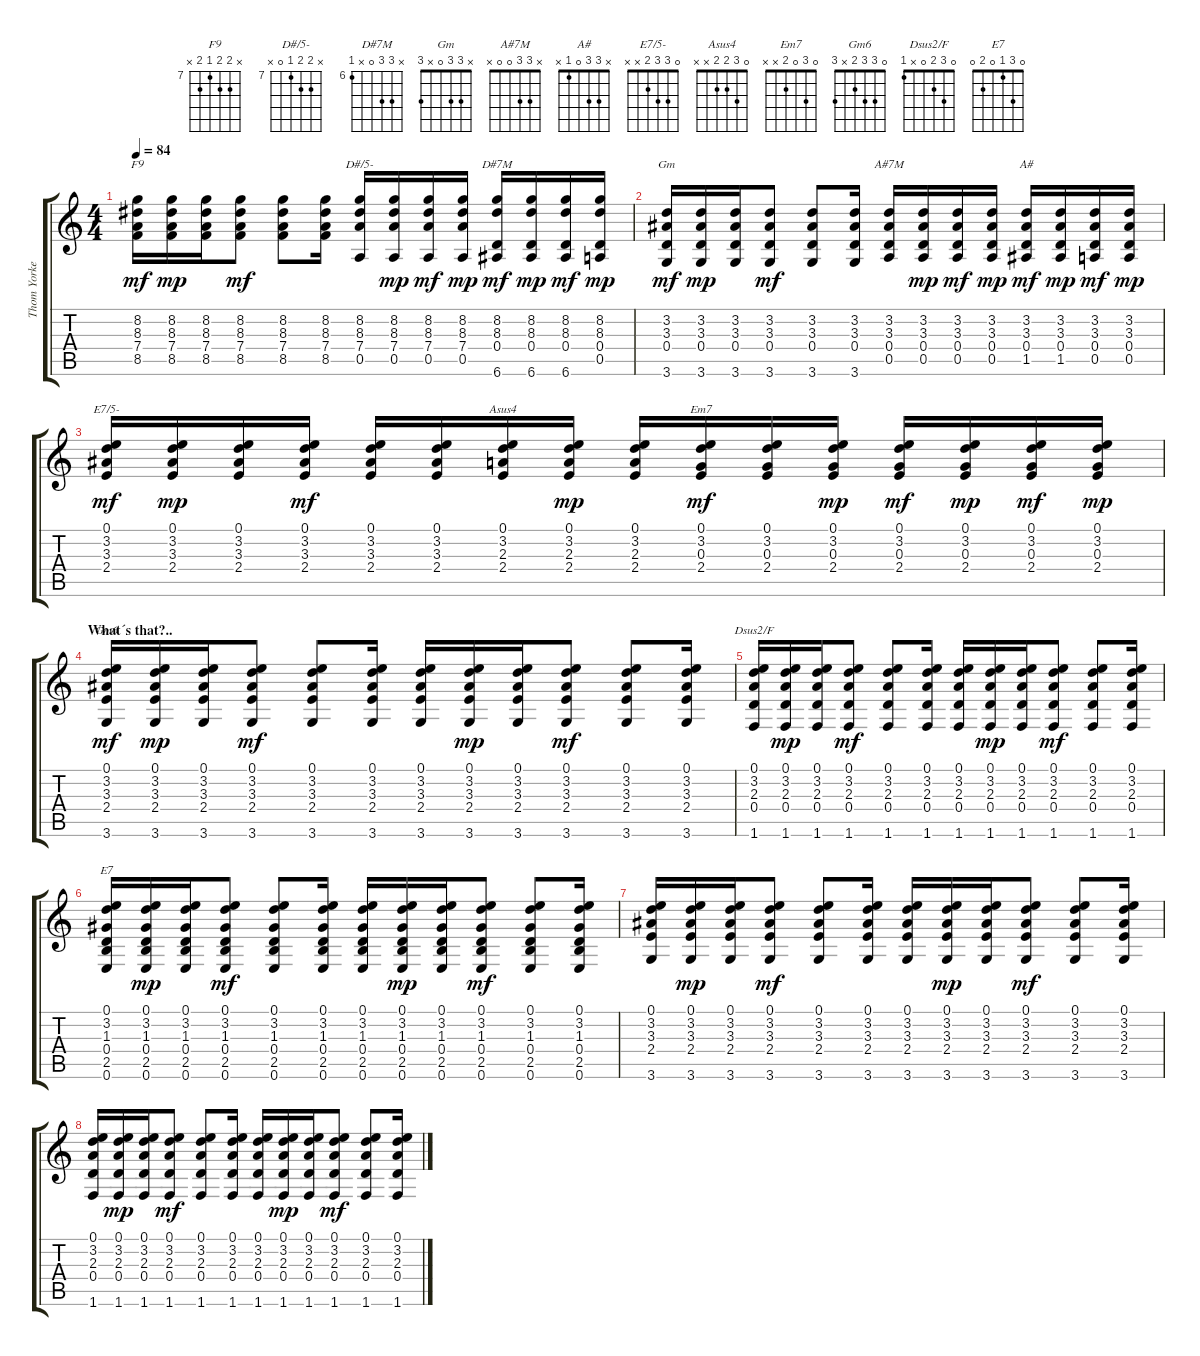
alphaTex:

\track ("Thom Yorke (acordes)" "Thom Yorke") {instrument acousticguitarsteel}
\staff {score tabs}
\tuning (E4 B3 G3 D3 A2 E2) {hide}
\chord ("F9" x 8 8 7 8 x) {firstfret 7}
\chord ("D#/5-" x 8 8 7 0 x) {firstfret 7}
\chord ("D#7M" x 8 8 0 x 6) {firstfret 6}
\chord ("Gm" x 3 3 0 x 3)
\chord ("A#7M" x 3 3 0 0 x)
\chord ("A#" x 3 3 0 1 x)
\chord ("E7/5-" 0 3 3 2 x x)
\chord ("Asus4" 0 3 2 2 x x)
\chord ("Em7" 0 3 0 2 x x)
\chord ("Gm6" 0 3 3 2 x 3)
\chord ("Dsus2/F" 0 3 2 0 x 1)
\chord ("E7" 0 3 1 0 2 0)
\ts (4 4)
\tempo 84
\clef g2
\ks c
(8.2 8.3 7.4 8.5).16{ch "F9" dy mf} (8.2 8.3 7.4 8.5).16{dy mp} (8.2 8.3 7.4 8.5).16 (8.2 8.3 7.4 8.5).8{dy mf} (8.2 8.3 7.4 8.5).8 (8.2 8.3 7.4 8.5).16 (8.2 8.3 7.4 0.5).16{ch "D#/5-"} (8.2 8.3 7.4 0.5).16{dy mp} (8.2 8.3 7.4 0.5).16{dy mf} (8.2 8.3 7.4 0.5).16{dy mp} (8.2 8.3 0.4 6.6).16{ch "D#7M" dy mf} (8.2 8.3 0.4 6.6).16{dy mp} (8.2 8.3 0.4 6.6).16{dy mf} (8.2 8.3 0.4 0.5).16{dy mp} |
(3.2 3.3 0.4 3.6).16{ch "Gm" dy mf} (3.2 3.3 0.4 3.6).16{dy mp} (3.2 3.3 0.4 3.6).16 (3.2 3.3 0.4 3.6).8{dy mf} (3.2 3.3 0.4 3.6).8 (3.2 3.3 0.4 3.6).16 (3.2 3.3 0.4 0.5).16{ch "A#7M"} (3.2 3.3 0.4 0.5).16{dy mp} (3.2 3.3 0.4 0.5).16{dy mf} (3.2 3.3 0.4 0.5).16{dy mp} (3.2 3.3 0.4 1.5).16{ch "A#" dy mf} (3.2 3.3 0.4 1.5).16{dy mp} (3.2 3.3 0.4 0.5).16{dy mf} (3.2 3.3 0.4 0.5).16{dy mp} |
(0.1 3.2 3.3 2.4).16{ch "E7/5-" dy mf} (0.1 3.2 3.3 2.4).16{dy mp} (0.1 3.2 3.3 2.4).16 (0.1 3.2 3.3 2.4).16{dy mf} (0.1 3.2 3.3 2.4).16 (0.1 3.2 3.3 2.4).16 (0.1 3.2 2.3 2.4).16{ch "Asus4"} (0.1 3.2 2.3 2.4).16{dy mp} (0.1 3.2 2.3 2.4).16 (0.1 3.2 0.3 2.4).16{ch "Em7" dy mf} (0.1 3.2 0.3 2.4).16 (0.1 3.2 0.3 2.4).16{dy mp} (0.1 3.2 0.3 2.4).16{dy mf} (0.1 3.2 0.3 2.4).16{dy mp} (0.1 3.2 0.3 2.4).16{dy mf} (0.1 3.2 0.3 2.4).16{dy mp} |
\section ("" "What´s that?..")
(0.1 3.2 3.3 2.4 3.6).16{ch "Gm6" dy mf} (0.1 3.2 3.3 2.4 3.6).16{dy mp} (0.1 3.2 3.3 2.4 3.6).16 (0.1 3.2 3.3 2.4 3.6).8{dy mf} (0.1 3.2 3.3 2.4 3.6).8 (0.1 3.2 3.3 2.4 3.6).16 (0.1 3.2 3.3 2.4 3.6).16 (0.1 3.2 3.3 2.4 3.6).16{dy mp} (0.1 3.2 3.3 2.4 3.6).16 (0.1 3.2 3.3 2.4 3.6).8{dy mf} (0.1 3.2 3.3 2.4 3.6).8 (0.1 3.2 3.3 2.4 3.6).16 |
(0.1 3.2 2.3 0.4 1.6).16{ch "Dsus2/F"} (0.1 3.2 2.3 0.4 1.6).16{dy mp} (0.1 3.2 2.3 0.4 1.6).16 (0.1 3.2 2.3 0.4 1.6).8{dy mf} (0.1 3.2 2.3 0.4 1.6).8 (0.1 3.2 2.3 0.4 1.6).16 (0.1 3.2 2.3 0.4 1.6).16 (0.1 3.2 2.3 0.4 1.6).16{dy mp} (0.1 3.2 2.3 0.4 1.6).16 (0.1 3.2 2.3 0.4 1.6).8{dy mf} (0.1 3.2 2.3 0.4 1.6).8 (0.1 3.2 2.3 0.4 1.6).16 |
(0.1 3.2 1.3 0.4 2.5 0.6).16{ch "E7"} (0.1 3.2 1.3 0.4 2.5 0.6).16{dy mp} (0.1 3.2 1.3 0.4 2.5 0.6).16 (0.1 3.2 1.3 0.4 2.5 0.6).8{dy mf} (0.1 3.2 1.3 0.4 2.5 0.6).8 (0.1 3.2 1.3 0.4 2.5 0.6).16 (0.1 3.2 1.3 0.4 2.5 0.6).16 (0.1 3.2 1.3 0.4 2.5 0.6).16{dy mp} (0.1 3.2 1.3 0.4 2.5 0.6).16 (0.1 3.2 1.3 0.4 2.5 0.6).8{dy mf} (0.1 3.2 1.3 0.4 2.5 0.6).8 (0.1 3.2 1.3 0.4 2.5 0.6).16 |
(0.1 3.2 3.3 2.4 3.6).16 (0.1 3.2 3.3 2.4 3.6).16{dy mp} (0.1 3.2 3.3 2.4 3.6).16 (0.1 3.2 3.3 2.4 3.6).8{dy mf} (0.1 3.2 3.3 2.4 3.6).8 (0.1 3.2 3.3 2.4 3.6).16 (0.1 3.2 3.3 2.4 3.6).16 (0.1 3.2 3.3 2.4 3.6).16{dy mp} (0.1 3.2 3.3 2.4 3.6).16 (0.1 3.2 3.3 2.4 3.6).8{dy mf} (0.1 3.2 3.3 2.4 3.6).8 (0.1 3.2 3.3 2.4 3.6).16 |
(0.1 3.2 2.3 0.4 1.6).16 (0.1 3.2 2.3 0.4 1.6).16{dy mp} (0.1 3.2 2.3 0.4 1.6).16 (0.1 3.2 2.3 0.4 1.6).8{dy mf} (0.1 3.2 2.3 0.4 1.6).8 (0.1 3.2 2.3 0.4 1.6).16 (0.1 3.2 2.3 0.4 1.6).16 (0.1 3.2 2.3 0.4 1.6).16{dy mp} (0.1 3.2 2.3 0.4 1.6).16 (0.1 3.2 2.3 0.4 1.6).8{dy mf} (0.1 3.2 2.3 0.4 1.6).8 (0.1 3.2 2.3 0.4 1.6).16
